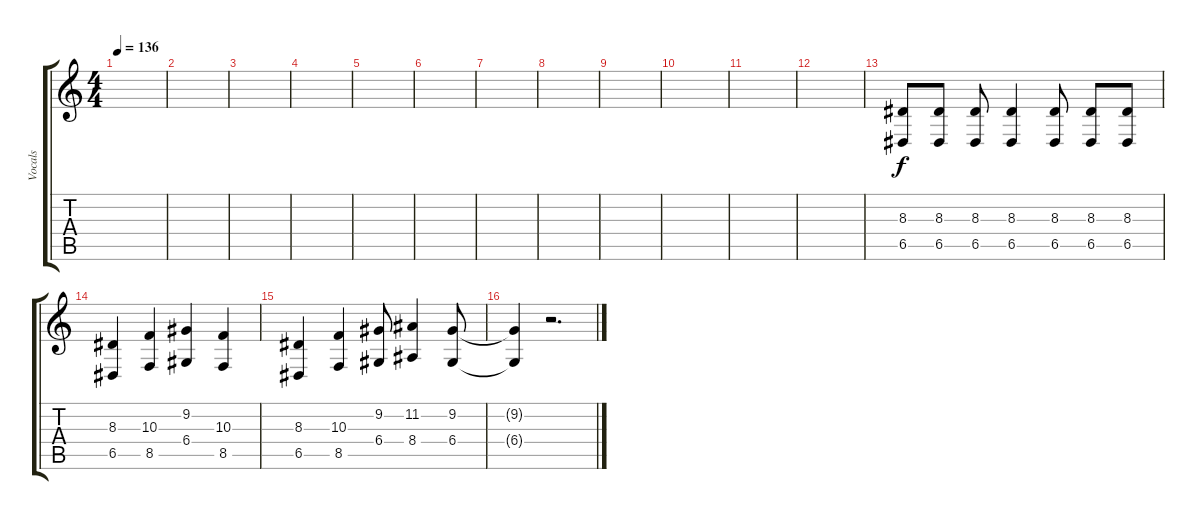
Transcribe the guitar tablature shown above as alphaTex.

\track ("Vocals" "Vocals") {instrument lead6voice}
\staff {score tabs}
\tuning (E4 B3 G3 D3 A2 E2) {hide}
\ts (4 4)
\tempo 136
\clef g2
\ks c
|
|
|
|
|
|
|
|
|
|
|
|
(8.3 6.5).8 (8.3 6.5).8 (8.3 6.5).8 (8.3 6.5).4 (8.3 6.5).8 (8.3 6.5).8 (8.3 6.5).8 |
(8.3 6.5).4 (10.3 8.5).4 (9.2 6.4).4 (10.3 8.5).4 |
(8.3 6.5).4 (10.3 8.5).4 (9.2 6.4).8 (11.2 8.4).4 (9.2 6.4).8 |
(9.2{t} 6.4{t}).4 r.2{d}
